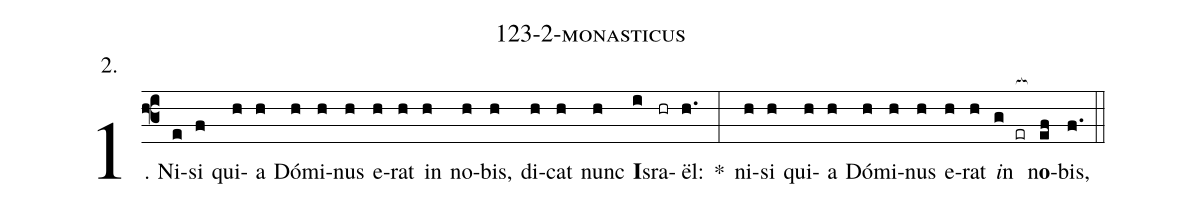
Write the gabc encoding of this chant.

name: 123-2-monasticus;
annotation: 2.;
%%
(f3)1. Ni(e)si(f) qui(h)a(h) Dó(h)mi(h)nus(h) e(h)rat(h) in(h) no(h)bis,(h) di(h)cat(h) nunc(h) <b>I</b>s(i)ra(hr)ël:(h.) *(:) ni(h)si(h) qui(h)a(h) Dó(h)mi(h)nus(h) e(h)rat(h) <i>i</i>n(g er[ocb:1{]) n<b>o</b>(ef[ocb:0}])bis,(f.) (::)
